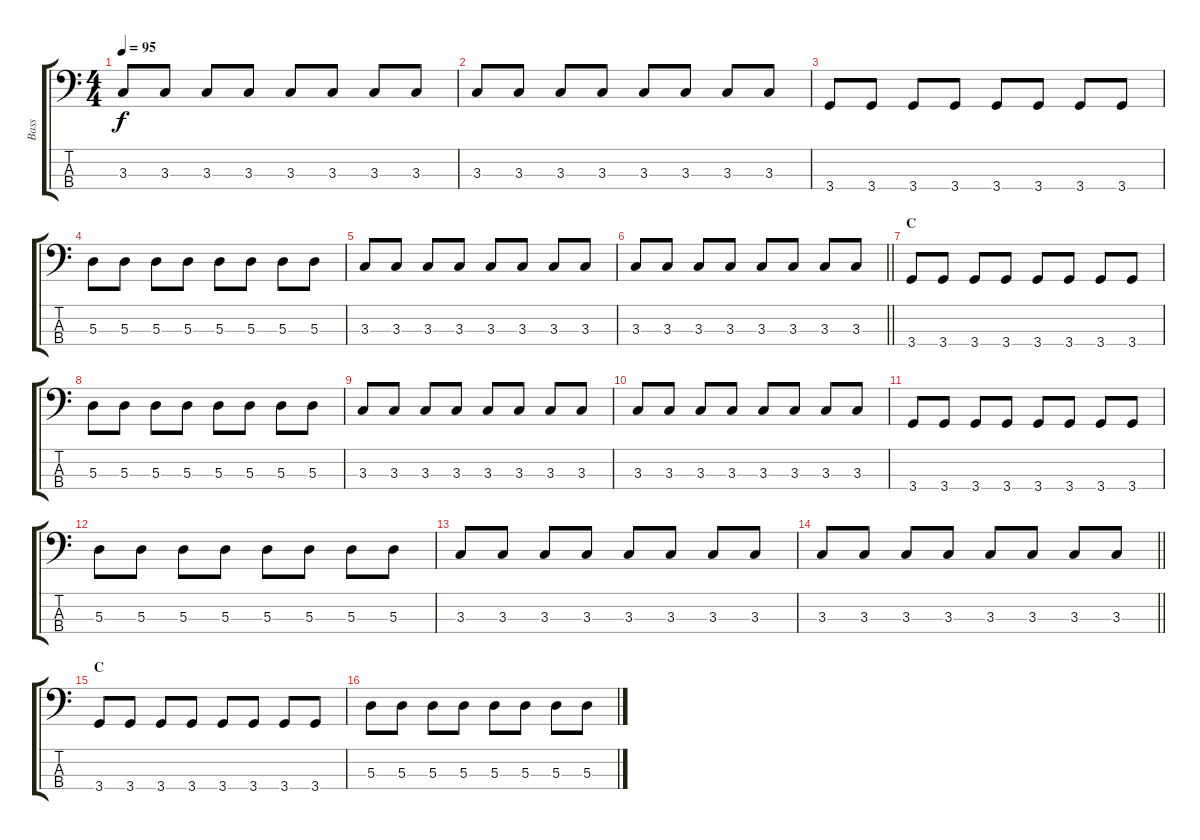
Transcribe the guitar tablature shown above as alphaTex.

\track ("Bass" "Bass") {instrument electricbassfinger}
\staff {score tabs}
\tuning (G2 D2 A1 E1) {hide}
\ts (4 4)
\tempo 95
\clef f4
\ks c
3.3.8{dy f} 3.3.8 3.3.8 3.3.8 3.3.8 3.3.8 3.3.8 3.3.8 |
3.3.8 3.3.8 3.3.8 3.3.8 3.3.8 3.3.8 3.3.8 3.3.8 |
3.4.8 3.4.8 3.4.8 3.4.8 3.4.8 3.4.8 3.4.8 3.4.8 |
5.3.8 5.3.8 5.3.8 5.3.8 5.3.8 5.3.8 5.3.8 5.3.8 |
3.3.8 3.3.8 3.3.8 3.3.8 3.3.8 3.3.8 3.3.8 3.3.8 |
\barLineRight lightlight
3.3.8 3.3.8 3.3.8 3.3.8 3.3.8 3.3.8 3.3.8 3.3.8 |
\section ("" "C")
3.4.8 3.4.8 3.4.8 3.4.8 3.4.8 3.4.8 3.4.8 3.4.8 |
5.3.8 5.3.8 5.3.8 5.3.8 5.3.8 5.3.8 5.3.8 5.3.8 |
3.3.8 3.3.8 3.3.8 3.3.8 3.3.8 3.3.8 3.3.8 3.3.8 |
3.3.8 3.3.8 3.3.8 3.3.8 3.3.8 3.3.8 3.3.8 3.3.8 |
3.4.8 3.4.8 3.4.8 3.4.8 3.4.8 3.4.8 3.4.8 3.4.8 |
5.3.8 5.3.8 5.3.8 5.3.8 5.3.8 5.3.8 5.3.8 5.3.8 |
3.3.8 3.3.8 3.3.8 3.3.8 3.3.8 3.3.8 3.3.8 3.3.8 |
\barLineRight lightlight
3.3.8 3.3.8 3.3.8 3.3.8 3.3.8 3.3.8 3.3.8 3.3.8 |
\section ("" "C")
3.4.8 3.4.8 3.4.8 3.4.8 3.4.8 3.4.8 3.4.8 3.4.8 |
5.3.8 5.3.8 5.3.8 5.3.8 5.3.8 5.3.8 5.3.8 5.3.8
